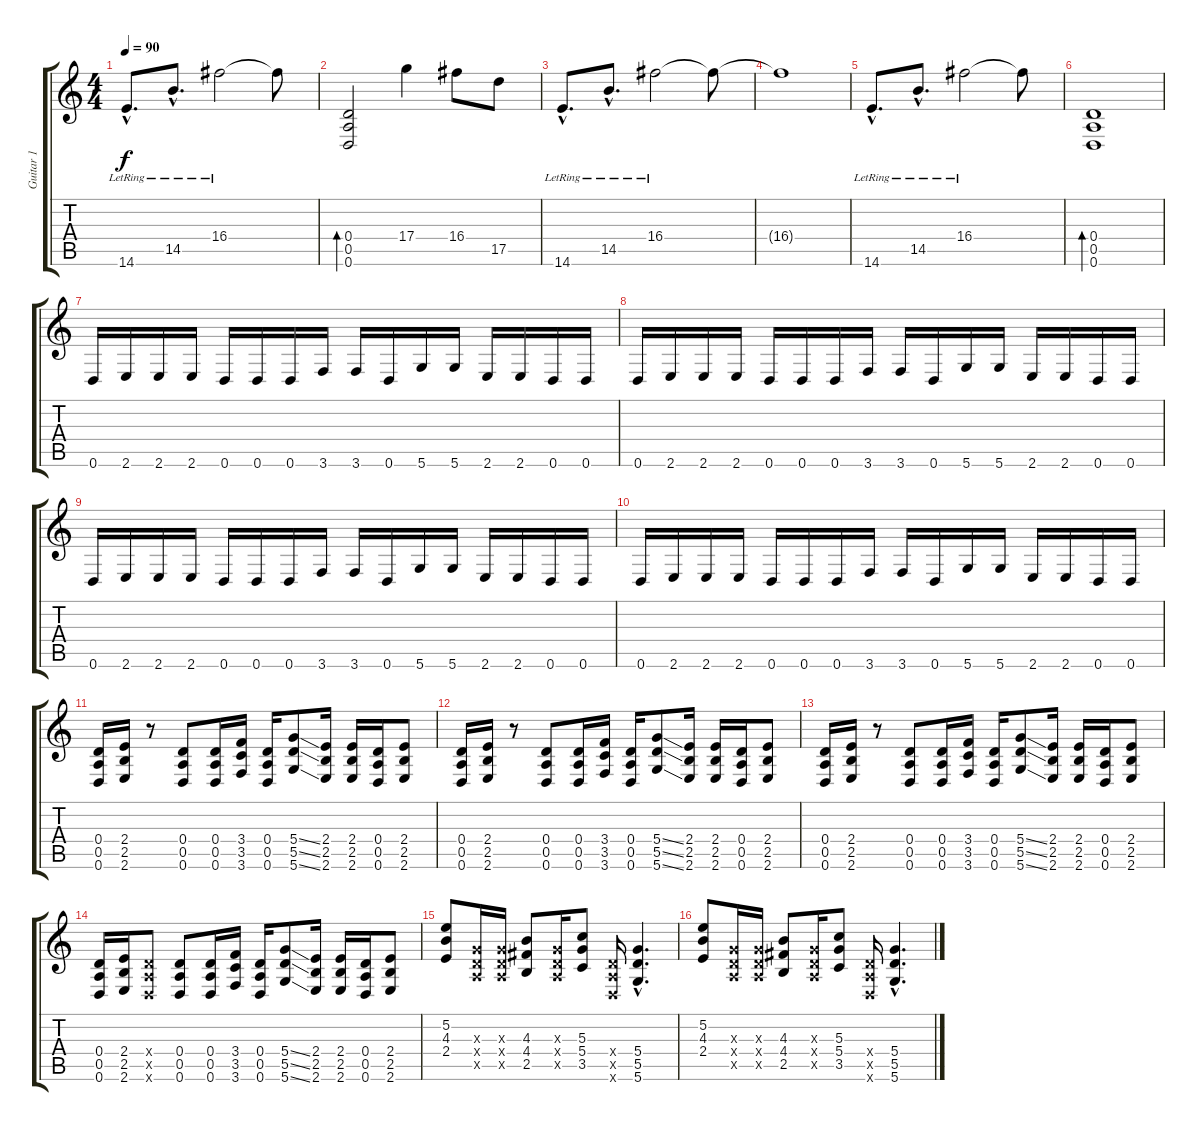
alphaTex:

\track ("Guitar 1" "Guitar 1") {instrument electricguitarclean}
\staff {score tabs}
\tuning (E4 B3 G3 D3 A2 D2) {hide}
\ts (4 4)
\tempo 90
\clef g2
\ks c
14.6{hac lr}.8{d dy f instrument distortionguitar} 14.5{hac lr}.8{d} 16.4{lr}.2 16.4{t}.8 |
(0.4 0.5 0.6).2{bd 120} 17.4.4 16.4.8 17.5.8 |
14.6{hac lr}.8{d instrument distortionguitar} 14.5{hac lr}.8{d} 16.4{lr}.2 16.4{t}.8 |
16.4{t}.1 |
14.6{hac lr}.8{d instrument distortionguitar} 14.5{hac lr}.8{d} 16.4{lr}.2 16.4{t}.8 |
(0.4 0.5 0.6).1{bd 120} |
0.6.16{volume 14 instrument electricguitarmuted} 2.6.16 2.6.16 2.6.16 0.6.16 0.6.16 0.6.16 3.6.16 3.6.16 0.6.16 5.6.16 5.6.16 2.6.16 2.6.16 0.6.16 0.6.16 |
0.6.16{volume 14 instrument electricguitarmuted} 2.6.16 2.6.16 2.6.16 0.6.16 0.6.16 0.6.16 3.6.16 3.6.16 0.6.16 5.6.16 5.6.16 2.6.16 2.6.16 0.6.16 0.6.16 |
0.6.16{volume 14 instrument electricguitarmuted} 2.6.16 2.6.16 2.6.16 0.6.16 0.6.16 0.6.16 3.6.16 3.6.16 0.6.16 5.6.16 5.6.16 2.6.16 2.6.16 0.6.16 0.6.16 |
0.6.16{volume 14 instrument electricguitarmuted} 2.6.16 2.6.16 2.6.16 0.6.16 0.6.16 0.6.16 3.6.16 3.6.16 0.6.16 5.6.16 5.6.16 2.6.16 2.6.16 0.6.16 0.6.16 |
(0.4 0.5 0.6).16{volume 16 instrument distortionguitar} (2.4 2.5 2.6).16 r.8 (0.4 0.5 0.6).8 (0.4 0.5 0.6).16 (3.4 3.5 3.6).16 (0.4 0.5 0.6).16 (5.4{ss} 5.5{ss} 5.6{ss}).8 (2.4 2.5 2.6).16 (2.4 2.5 2.6).16 (0.4 0.5 0.6).16 (2.4 2.5 2.6).8 |
(0.4 0.5 0.6).16{volume 16 instrument distortionguitar} (2.4 2.5 2.6).16 r.8 (0.4 0.5 0.6).8 (0.4 0.5 0.6).16 (3.4 3.5 3.6).16 (0.4 0.5 0.6).16 (5.4{ss} 5.5{ss} 5.6{ss}).8 (2.4 2.5 2.6).16 (2.4 2.5 2.6).16 (0.4 0.5 0.6).16 (2.4 2.5 2.6).8 |
(0.4 0.5 0.6).16{volume 16 instrument distortionguitar} (2.4 2.5 2.6).16 r.8 (0.4 0.5 0.6).8 (0.4 0.5 0.6).16 (3.4 3.5 3.6).16 (0.4 0.5 0.6).16 (5.4{ss} 5.5{ss} 5.6{ss}).8 (2.4 2.5 2.6).16 (2.4 2.5 2.6).16 (0.4 0.5 0.6).16 (2.4 2.5 2.6).8 |
(0.4 0.5 0.6).16{volume 16 instrument distortionguitar} (2.4 2.5 2.6).16 (0.4{x} 0.5{x} 0.6{x}).8 (0.4 0.5 0.6).8 (0.4 0.5 0.6).16 (3.4 3.5 3.6).16 (0.4 0.5 0.6).16 (5.4{ss} 5.5{ss} 5.6{ss}).8 (2.4 2.5 2.6).16 (2.4 2.5 2.6).16 (0.4 0.5 0.6).16 (2.4 2.5 2.6).8 |
(5.2 4.3 2.4).8{volume 16 instrument distortionguitar} (0.3{x} 0.4{x} 0.5{x}).16 (0.3{x} 0.4{x} 0.5{x}).16 (4.3 4.4 2.5).8 (0.3{x} 0.4{x} 0.5{x}).16 (5.3 5.4 3.5).8 (0.4{x} 0.5{x} 0.6{x}).16 (5.4{hac} 5.5{hac} 5.6{hac}).4{d} |
(5.2 4.3 2.4).8{volume 16 instrument distortionguitar} (0.3{x} 0.4{x} 0.5{x}).16 (0.3{x} 0.4{x} 0.5{x}).16 (4.3 4.4 2.5).8 (0.3{x} 0.4{x} 0.5{x}).16 (5.3 5.4 3.5).8 (0.4{x} 0.5{x} 0.6{x}).16 (5.4{hac} 5.5{hac} 5.6{hac}).4{d}
